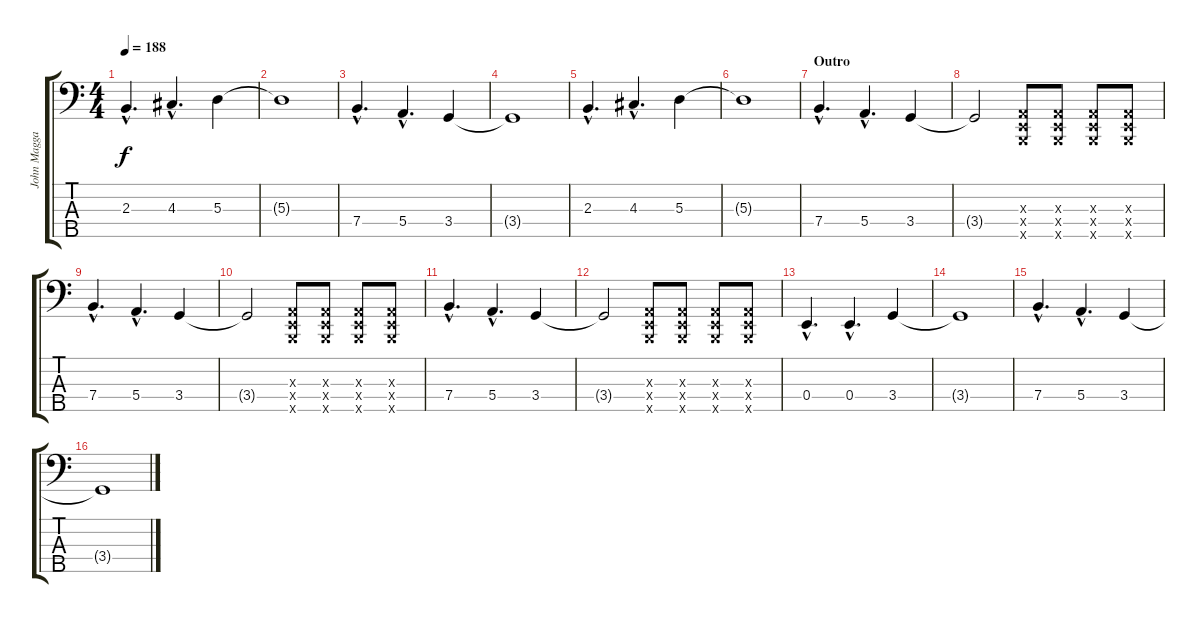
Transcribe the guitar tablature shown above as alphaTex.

\track ("John Maggard" "John Magga") {instrument electricbassfinger}
\staff {score tabs}
\tuning (G2 D2 A1 E1 B0) {hide}
\ts (4 4)
\tempo 188
\clef f4
\ks c
2.3{hac}.4{d dy f} 4.3{hac}.4{d} 5.3.4 |
5.3{t}.1 |
7.4{hac}.4{d} 5.4{hac}.4{d} 3.4.4 |
3.4{t}.1 |
2.3{hac}.4{d} 4.3{hac}.4{d} 5.3.4 |
5.3{t}.1 |
\section ("" "Outro")
7.4{hac}.4{d} 5.4{hac}.4{d} 3.4.4 |
3.4{t}.2 (0.3{x} 0.4{x} 0.5{x}).8 (0.3{x} 0.4{x} 0.5{x}).8 (0.3{x} 0.4{x} 0.5{x}).8 (0.3{x} 0.4{x} 0.5{x}).8 |
7.4{hac}.4{d} 5.4{hac}.4{d} 3.4.4 |
3.4{t}.2 (0.3{x} 0.4{x} 0.5{x}).8 (0.3{x} 0.4{x} 0.5{x}).8 (0.3{x} 0.4{x} 0.5{x}).8 (0.3{x} 0.4{x} 0.5{x}).8 |
7.4{hac}.4{d} 5.4{hac}.4{d} 3.4.4 |
3.4{t}.2 (0.3{x} 0.4{x} 0.5{x}).8 (0.3{x} 0.4{x} 0.5{x}).8 (0.3{x} 0.4{x} 0.5{x}).8 (0.3{x} 0.4{x} 0.5{x}).8 |
0.4{hac}.4{d} 0.4{hac}.4{d} 3.4.4 |
3.4{t}.1 |
7.4{hac}.4{d} 5.4{hac}.4{d} 3.4.4 |
3.4{t}.1
